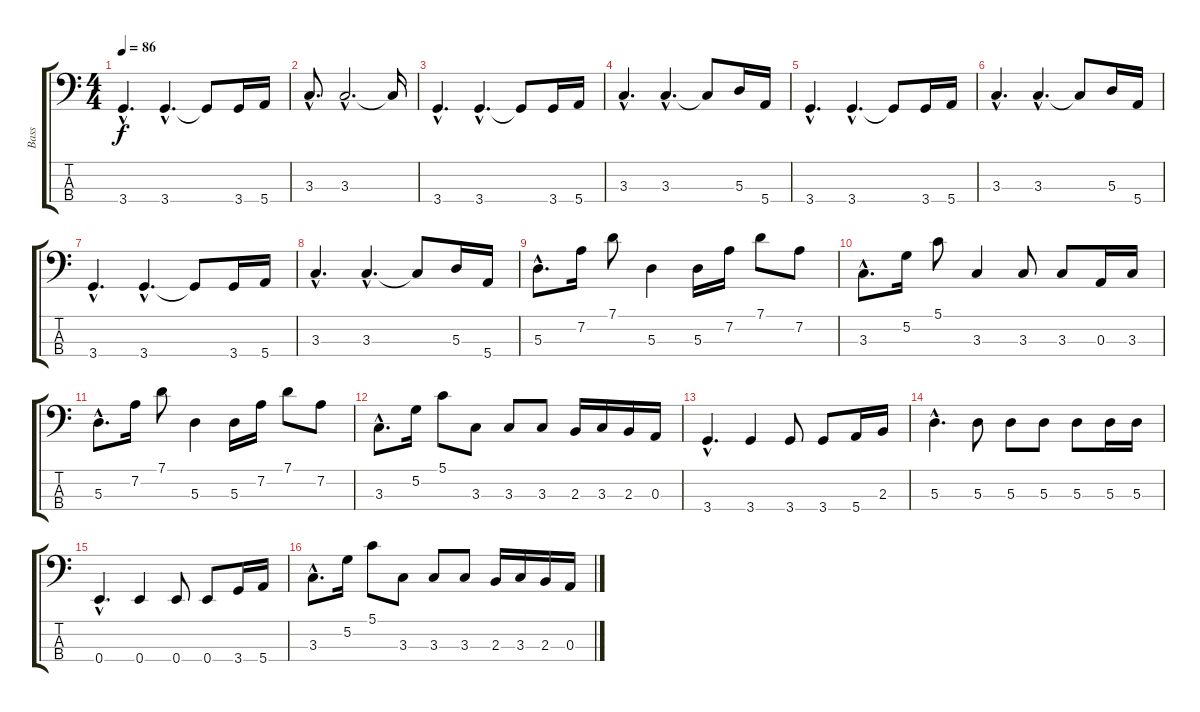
\track ("Bass" "Bass") {instrument electricbassfinger}
\staff {score tabs}
\tuning (G2 D2 A1 E1) {hide}
\ts (4 4)
\tempo 86
\clef f4
\ks c
3.4{hac}.4{d dy f} 3.4{hac}.4{d} 3.4{t}.8 3.4.16 5.4.16 |
3.3{hac}.8{d} 3.3{hac}.2{d} 3.3{t}.16 |
3.4{hac}.4{d} 3.4{hac}.4{d} 3.4{t}.8 3.4.16 5.4.16 |
3.3{hac}.4{d} 3.3{hac}.4{d} 3.3{t}.8 5.3.16 5.4.16 |
3.4{hac}.4{d} 3.4{hac}.4{d} 3.4{t}.8 3.4.16 5.4.16 |
3.3{hac}.4{d} 3.3{hac}.4{d} 3.3{t}.8 5.3.16 5.4.16 |
3.4{hac}.4{d} 3.4{hac}.4{d} 3.4{t}.8 3.4.16 5.4.16 |
3.3{hac}.4{d} 3.3{hac}.4{d} 3.3{t}.8 5.3.16 5.4.16 |
5.3{hac}.8{d} 7.2.16 7.1.8 5.3.4 5.3.16 7.2.16 7.1.8 7.2.8 |
3.3{hac}.8{d} 5.2.16 5.1.8 3.3.4 3.3.8 3.3.8 0.3.16 3.3.16 |
5.3{hac}.8{d} 7.2.16 7.1.8 5.3.4 5.3.16 7.2.16 7.1.8 7.2.8 |
3.3{hac}.8{d} 5.2.16 5.1.8 3.3.8 3.3.8 3.3.8 2.3.16 3.3.16 2.3.16 0.3.16 |
3.4{hac}.4{d} 3.4.4 3.4.8 3.4.8 5.4.16 2.3.16 |
5.3{hac}.4{d} 5.3.8 5.3.8 5.3.8 5.3.8 5.3.16 5.3.16 |
0.4{hac}.4{d} 0.4.4 0.4.8 0.4.8 3.4.16 5.4.16 |
3.3{hac}.8{d} 5.2.16 5.1.8 3.3.8 3.3.8 3.3.8 2.3.16 3.3.16 2.3.16 0.3.16
